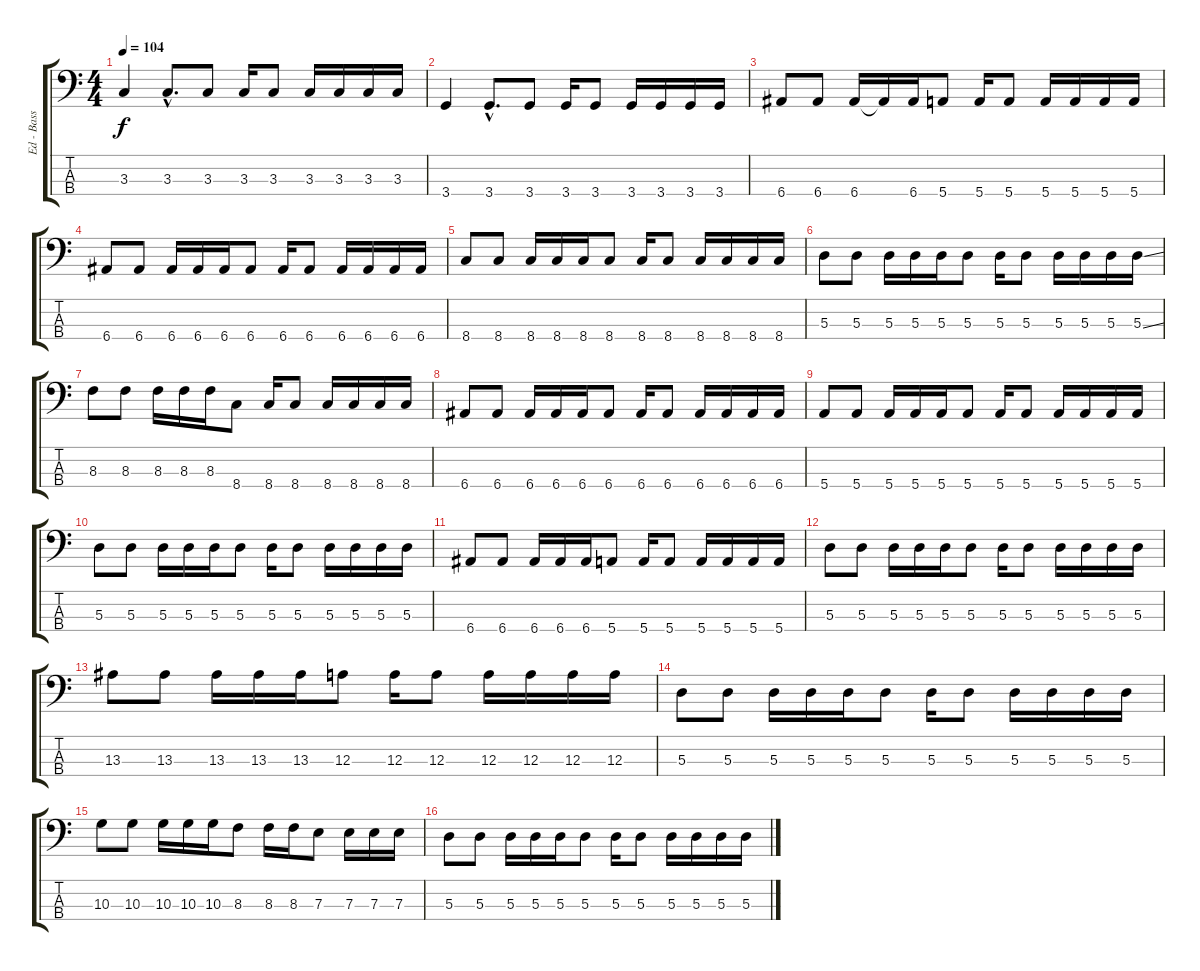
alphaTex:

\track ("Ed - Bass" "Ed - Bass") {instrument electricbasspick}
\staff {score tabs}
\tuning (G2 D2 A1 E1) {hide}
\ts (4 4)
\tempo 104
\clef f4
\ks c
3.3.4{dy f} 3.3{hac}.8{d} 3.3.8 3.3.16 3.3.8 3.3.16 3.3.16 3.3.16 3.3.16 |
3.4.4 3.4{hac}.8{d} 3.4.8 3.4.16 3.4.8 3.4.16 3.4.16 3.4.16 3.4.16 |
6.4.8 6.4.8 6.4.16 6.4{t}.16 6.4.16 5.4.8 5.4.16 5.4.8 5.4.16 5.4.16 5.4.16 5.4.16 |
6.4.8 6.4.8 6.4.16 6.4.16 6.4.16 6.4.8 6.4.16 6.4.8 6.4.16 6.4.16 6.4.16 6.4.16 |
8.4.8 8.4.8 8.4.16 8.4.16 8.4.16 8.4.8 8.4.16 8.4.8 8.4.16 8.4.16 8.4.16 8.4.16 |
5.3.8 5.3.8 5.3.16 5.3.16 5.3.16 5.3.8 5.3.16 5.3.8 5.3.16 5.3.16 5.3.16 5.3{ss}.16 |
8.3.8 8.3.8 8.3.16 8.3.16 8.3.16 8.4.8 8.4.16 8.4.8 8.4.16 8.4.16 8.4.16 8.4.16 |
6.4.8 6.4.8 6.4.16 6.4.16 6.4.16 6.4.8 6.4.16 6.4.8 6.4.16 6.4.16 6.4.16 6.4.16 |
5.4.8 5.4.8 5.4.16 5.4.16 5.4.16 5.4.8 5.4.16 5.4.8 5.4.16 5.4.16 5.4.16 5.4.16 |
5.3.8 5.3.8 5.3.16 5.3.16 5.3.16 5.3.8 5.3.16 5.3.8 5.3.16 5.3.16 5.3.16 5.3.16 |
6.4.8 6.4.8 6.4.16 6.4.16 6.4.16 5.4.8 5.4.16 5.4.8 5.4.16 5.4.16 5.4.16 5.4.16 |
5.3.8 5.3.8 5.3.16 5.3.16 5.3.16 5.3.8 5.3.16 5.3.8 5.3.16 5.3.16 5.3.16 5.3.16 |
13.3.8 13.3.8 13.3.16 13.3.16 13.3.16 12.3.8 12.3.16 12.3.8 12.3.16 12.3.16 12.3.16 12.3.16 |
5.3.8 5.3.8 5.3.16 5.3.16 5.3.16 5.3.8 5.3.16 5.3.8 5.3.16 5.3.16 5.3.16 5.3.16 |
10.3.8 10.3.8 10.3.16 10.3.16 10.3.16 8.3.8 8.3.16 8.3.16 7.3.8 7.3.16 7.3.16 7.3.16 |
5.3.8 5.3.8 5.3.16 5.3.16 5.3.16 5.3.8 5.3.16 5.3.8 5.3.16 5.3.16 5.3.16 5.3.16
